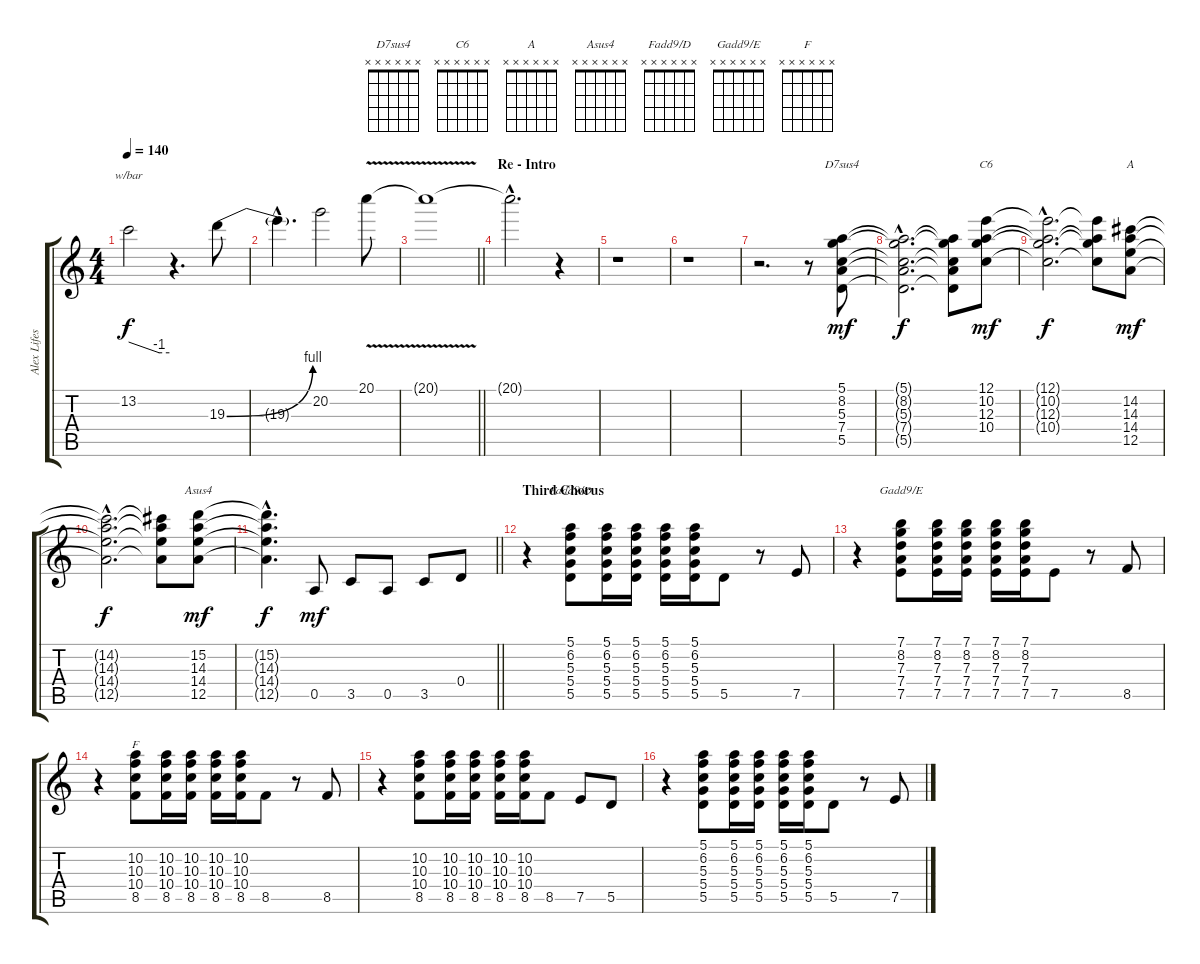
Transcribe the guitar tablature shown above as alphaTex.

\track ("Alex Lifeson 2" "Alex Lifes") {instrument distortionguitar}
\staff {score tabs}
\tuning (E4 B3 G3 D3 A2 E2) {hide}
\chord ("D7sus4" x x x x x x) {firstfret 0}
\chord ("C6" x x x x x x) {firstfret 0}
\chord ("A" x x x x x x) {firstfret 0}
\chord ("Asus4" x x x x x x) {firstfret 0}
\chord ("Fadd9/D" x x x x x x) {firstfret 0}
\chord ("Gadd9/E" x x x x x x) {firstfret 0}
\chord ("F" x x x x x x) {firstfret 0}
\ts (4 4)
\tempo 140
\clef g2
\ks c
13.2{t}.2{tbe (custom default 0 0 45 -4 60 -4) dy f} r.4{d} 19.3{be (bend 0 0 60 4)}.8 |
19.3{hac t}.4{d} 20.2.2 20.1{v}.8 |
\barLineRight lightlight
20.1{t}.1 |
\section ("" "Re - Intro")
20.1{hac t}.2{d} r.4 |
r.1 |
r.1 |
r.2{d} r.8 (5.1 8.2 5.3 7.4 5.5).8{ch "D7sus4" dy mf volume 13} |
(5.1{hac t} 8.2{hac t} 5.3{hac t} 7.4{hac t} 5.5{hac t}).2{d dy f} (5.1{t} 8.2{t} 5.3{t} 7.4{t} 5.5{t}).8 (12.1 10.2 12.3 10.4).8{ch "C6" dy mf} |
(12.1{hac t} 10.2{hac t} 12.3{hac t} 10.4{hac t}).2{d dy f} (12.1{t} 10.2{t} 12.3{t} 10.4{t}).8 (14.2 14.3 14.4 12.5).8{ch "A" dy mf} |
(14.2{hac t} 14.3{hac t} 14.4{hac t} 12.5{hac t}).2{d dy f} (14.2{t} 14.3{t} 14.4{t} 12.5{t}).8 (15.2 14.3 14.4 12.5).8{ch "Asus4" dy mf} |
\barLineRight lightlight
(15.2{hac t} 14.3{hac t} 14.4{hac t} 12.5{hac t}).4{d dy f} 0.5.8{dy mf} 3.5.8 0.5.8 3.5.8 0.4.8 |
\section ("" "Third Chorus")
r.4 (5.1 6.2 5.3 5.4 5.5).8{ch "Fadd9/D"} (5.1 6.2 5.3 5.4 5.5).16 (5.1 6.2 5.3 5.4 5.5).16 (5.1 6.2 5.3 5.4 5.5).16 (5.1 6.2 5.3 5.4 5.5).16 5.5.8 r.8 7.5.8 |
r.4 (7.1 8.2 7.3 7.4 7.5).8{ch "Gadd9/E"} (7.1 8.2 7.3 7.4 7.5).16 (7.1 8.2 7.3 7.4 7.5).16 (7.1 8.2 7.3 7.4 7.5).16 (7.1 8.2 7.3 7.4 7.5).16 7.5.8 r.8 8.5.8 |
r.4 (10.2 10.3 10.4 8.5).8{ch "F"} (10.2 10.3 10.4 8.5).16 (10.2 10.3 10.4 8.5).16 (10.2 10.3 10.4 8.5).16 (10.2 10.3 10.4 8.5).16 8.5.8 r.8 8.5.8 |
r.4 (10.2 10.3 10.4 8.5).8 (10.2 10.3 10.4 8.5).16 (10.2 10.3 10.4 8.5).16 (10.2 10.3 10.4 8.5).16 (10.2 10.3 10.4 8.5).16 8.5.8 7.5.8 5.5.8 |
r.4 (5.1 6.2 5.3 5.4 5.5).8 (5.1 6.2 5.3 5.4 5.5).16 (5.1 6.2 5.3 5.4 5.5).16 (5.1 6.2 5.3 5.4 5.5).16 (5.1 6.2 5.3 5.4 5.5).16 5.5.8 r.8 7.5.8
